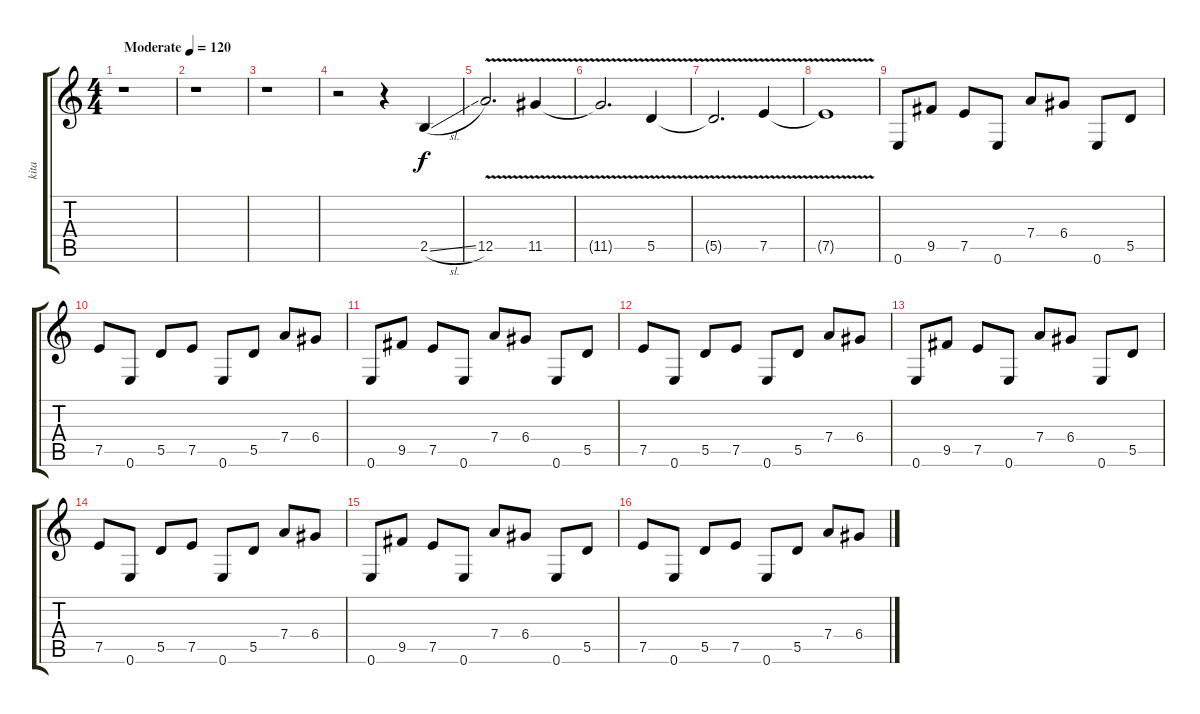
\track ("kita" "kita") {instrument overdrivenguitar}
\staff {score tabs}
\tuning (E4 B3 G3 D3 A2 E2) {hide}
\ts (4 4)
\tempo (120 "Moderate")
\clef g2
\ks c
r.1{dy f instrument overdrivenguitar} |
r.1 |
r.1 |
r.2 r.4 2.5{sl}.4 |
12.5{v}.2{d} 11.5{v}.4 |
11.5{t}.2{d} 5.5{v}.4 |
5.5{t}.2{d} 7.5{v}.4 |
7.5{t}.1 |
0.6.8 9.5.8 7.5.8 0.6.8 7.4.8 6.4.8 0.6.8 5.5.8 |
7.5.8 0.6.8 5.5.8 7.5.8 0.6.8 5.5.8 7.4.8 6.4.8 |
0.6.8 9.5.8 7.5.8 0.6.8 7.4.8 6.4.8 0.6.8 5.5.8 |
7.5.8 0.6.8 5.5.8 7.5.8 0.6.8 5.5.8 7.4.8 6.4.8 |
0.6.8 9.5.8 7.5.8 0.6.8 7.4.8 6.4.8 0.6.8 5.5.8 |
7.5.8 0.6.8 5.5.8 7.5.8 0.6.8 5.5.8 7.4.8 6.4.8 |
0.6.8 9.5.8 7.5.8 0.6.8 7.4.8 6.4.8 0.6.8 5.5.8 |
7.5.8 0.6.8 5.5.8 7.5.8 0.6.8 5.5.8 7.4.8 6.4.8
